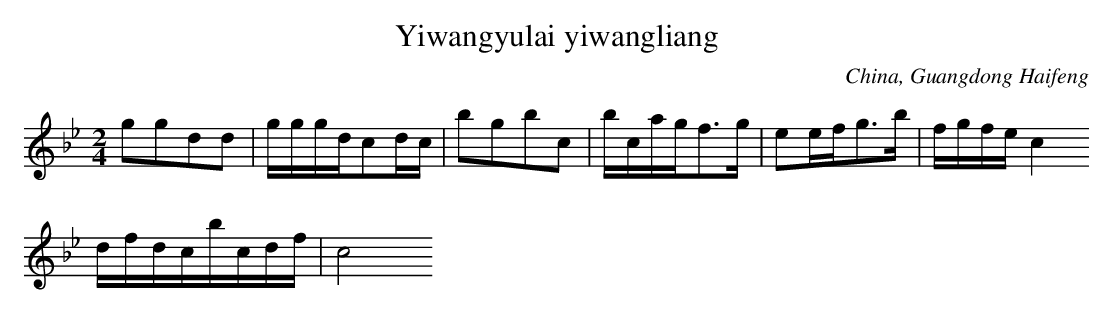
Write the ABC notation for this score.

X:1
T: Yiwangyulai yiwangliang
O: China, Guangdong Haifeng
M: 2/4
L: 1/16
K: Bb
g2g2d2d2 | gggdc2dc | b2g2b2c2 | bcagf3g | e2efg3b | fgfec4
dfdcbcdf | c8
